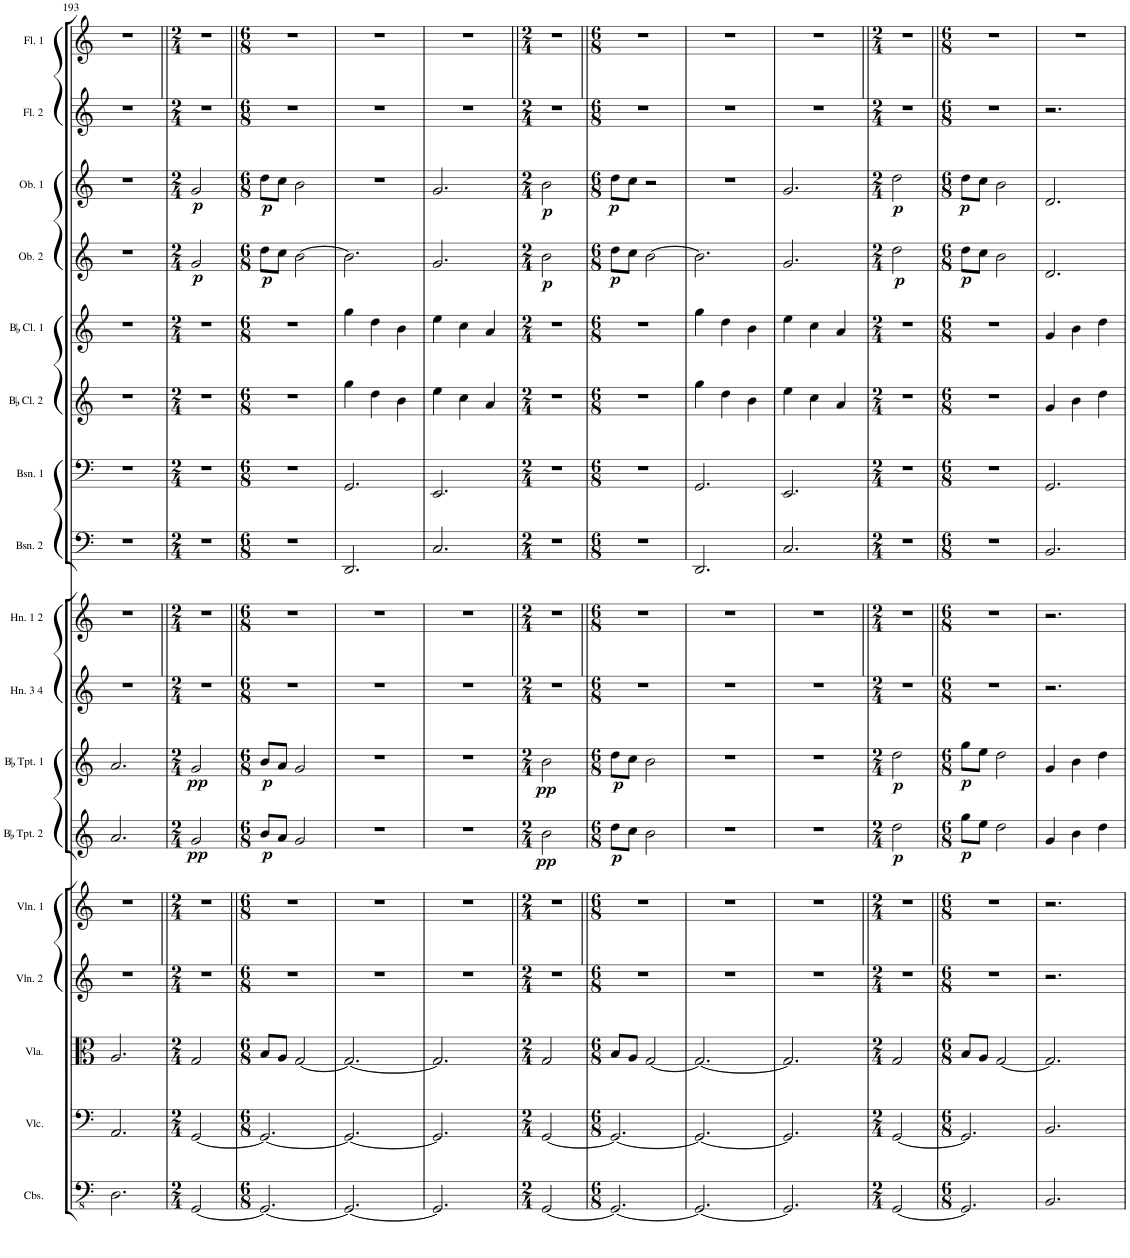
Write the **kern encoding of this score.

**kern	**kern	**kern	**kern	**kern	**kern	**dynam	**kern	**dynam	**kern	**kern	**kern	**kern	**kern	**kern	**kern	**dynam	**kern	**dynam	**kern	**kern
*part17	*part16	*part15	*part14	*part13	*part12	*part12	*part11	*part11	*part10	*part9	*part8	*part7	*part6	*part5	*part4	*part4	*part3	*part3	*part2	*part1
*staff17	*staff16	*staff15	*staff14	*staff13	*staff12	*staff12	*staff11	*staff11	*staff10	*staff9	*staff8	*staff7	*staff6	*staff5	*staff4	*staff4	*staff3	*staff3	*staff2	*staff1
*I"Contrabass	*I"Violoncello	*I"Viola	*I"Violin 2	*I"Violin 1	*I"BaccidentalFlat Trumpet 2	*	*I"BaccidentalFlat Trumpet 1	*	*I"Horn 3 4	*I"Horn 1 2	*I"Bassoon 2	*I"Bassoon 1	*I"BaccidentalFlat Clarinet 2	*I"BaccidentalFlat Clarinet 1	*I"Oboe 2	*	*I"Oboe 1	*	*I"Flute 2	*I"Flute 1
*I'Cbs.	*I'Vlc.	*I'Vla.	*I'Vln. 2	*I'Vln. 1	*I'BaccidentalFlat Tpt. 2	*	*I'BaccidentalFlat Tpt. 1	*	*I'Hn. 3 4	*I'Hn. 1 2	*I'Bsn. 2	*I'Bsn. 1	*I'BaccidentalFlat Cl. 2	*I'BaccidentalFlat Cl. 1	*I'Ob. 2	*	*I'Ob. 1	*	*I'Fl. 2	*I'Fl. 1
!!LO:PB:g=z
*clefFv4	*clefF4	*clefC3	*clefG2	*clefG2	*clefG2	*	*clefG2	*	*clefG2	*clefG2	*clefF4	*clefF4	*clefG2	*clefG2	*clefG2	*	*clefG2	*	*clefG2	*clefG2
*	*	*	*	*	*ITrd1c2	*	*	*	*	*ITrd4c7	*	*	*ITrd1c2	*ITrd1c2	*	*	*	*	*	*
*k[]	*k[]	*k[]	*k[]	*k[]	*k[]	*	*k[]	*	*k[]	*k[]	*k[]	*k[]	*k[]	*k[]	*k[]	*	*k[]	*	*k[]	*k[]
*M6/8	*M6/8	*M6/8	*M6/8	*M6/8	*M6/8	*	*M6/8	*	*M6/8	*M6/8	*M6/8	*M6/8	*M6/8	*M6/8	*M6/8	*	*M6/8	*	*M6/8	*M6/8
=193	=193	=193	=193	=193	=193	=193	=193	=193	=193	=193	=193	=193	=193	=193	=193	=193	=193	=193	=193	=193
2.DD\	2.AA/	2.A/	2.r	2.r	2.a/	.	2.a/	.	2.r	2.r	2.r	2.r	2.r	2.r	2.r	.	2.r	.	2.r	2.r
=194||	=194||	=194||	=194||	=194||	=194||	=194||	=194||	=194||	=194||	=194||	=194||	=194||	=194||	=194||	=194||	=194||	=194||	=194||	=194||	=194||
*M2/4	*M2/4	*M2/4	*M2/4	*M2/4	*M2/4	*	*M2/4	*	*M2/4	*M2/4	*M2/4	*M2/4	*M2/4	*M2/4	*M2/4	*	*M2/4	*	*M2/4	*M2/4
!	!	!	!	!	!	!LO:DY:b	!	!LO:DY:b	!	!	!	!	!	!	!	!LO:DY:b	!	!LO:DY:b	!	!
[2GGG/	[2GG/	2G/	2r	2r	2g/	pp	2g/	pp	2r	2r	2r	2r	2r	2r	2g/	p	2g/	p	2r	2r
=195||	=195||	=195||	=195||	=195||	=195||	=195||	=195||	=195||	=195||	=195||	=195||	=195||	=195||	=195||	=195||	=195||	=195||	=195||	=195||	=195||
*M6/8	*M6/8	*M6/8	*M6/8	*M6/8	*M6/8	*	*M6/8	*	*M6/8	*M6/8	*M6/8	*M6/8	*M6/8	*M6/8	*M6/8	*	*M6/8	*	*M6/8	*M6/8
!	!	!	!	!	!	!LO:DY:b	!	!LO:DY:b	!	!	!	!	!	!	!	!LO:DY:b	!	!LO:DY:b	!	!
2.GGG/_	2.GG/_	8B/L	2.r	2.r	8b/L	p	8b/L	p	2.r	2.r	2.r	2.r	2.r	2.r	8dd\L	p	8dd\L	p	2.r	2.r
.	.	8A/J	.	.	8a/J	.	8a/J	.	.	.	.	.	.	.	8cc\J	.	8cc\J	.	.	.
.	.	[2G/	.	.	2g/	.	2g/	.	.	.	.	.	.	.	[2b\	.	2b\	.	.	.
=196	=196	=196	=196	=196	=196	=196	=196	=196	=196	=196	=196	=196	=196	=196	=196	=196	=196	=196	=196	=196
2.GGG/_	2.GG/_	2.G/_	2.r	2.r	2.r	.	2.r	.	2.r	2.r	2.DD/	2.GG/	4gg\	4gg\	2.b\]	.	2.r	.	2.r	2.r
.	.	.	.	.	.	.	.	.	.	.	.	.	4dd\	4dd\	.	.	.	.	.	.
.	.	.	.	.	.	.	.	.	.	.	.	.	4b\	4b\	.	.	.	.	.	.
=197	=197	=197	=197	=197	=197	=197	=197	=197	=197	=197	=197	=197	=197	=197	=197	=197	=197	=197	=197	=197
2.GGG/]	2.GG/]	2.G/]	2.r	2.r	2.r	.	2.r	.	2.r	2.r	2.C/	2.EE/	4ee\	4ee\	2.g/	.	2.g/	.	2.r	2.r
.	.	.	.	.	.	.	.	.	.	.	.	.	4cc\	4cc\	.	.	.	.	.	.
.	.	.	.	.	.	.	.	.	.	.	.	.	4a/	4a/	.	.	.	.	.	.
=198||	=198||	=198||	=198||	=198||	=198||	=198||	=198||	=198||	=198||	=198||	=198||	=198||	=198||	=198||	=198||	=198||	=198||	=198||	=198||	=198||
*M2/4	*M2/4	*M2/4	*M2/4	*M2/4	*M2/4	*	*M2/4	*	*M2/4	*M2/4	*M2/4	*M2/4	*M2/4	*M2/4	*M2/4	*	*M2/4	*	*M2/4	*M2/4
!	!	!	!	!	!	!LO:DY:b	!	!LO:DY:b	!	!	!	!	!	!	!	!LO:DY:b	!	!LO:DY:b	!	!
[2GGG/	[2GG/	2G/	2r	2r	2b\	pp	2b\	pp	2r	2r	2r	2r	2r	2r	2b\	p	2b\	p	2r	2r
=199||	=199||	=199||	=199||	=199||	=199||	=199||	=199||	=199||	=199||	=199||	=199||	=199||	=199||	=199||	=199||	=199||	=199||	=199||	=199||	=199||
*M6/8	*M6/8	*M6/8	*M6/8	*M6/8	*M6/8	*	*M6/8	*	*M6/8	*M6/8	*M6/8	*M6/8	*M6/8	*M6/8	*M6/8	*	*M6/8	*	*M6/8	*M6/8
!	!	!	!	!	!	!LO:DY:b	!	!LO:DY:b	!	!	!	!	!	!	!	!LO:DY:b	!	!LO:DY:b	!	!
2.GGG/_	2.GG/_	8B/L	2.r	2.r	8dd\L	p	8dd\L	p	2.r	2.r	2.r	2.r	2.r	2.r	8dd\L	p	8dd\L	p	2.r	2.r
.	.	8A/J	.	.	8cc\J	.	8cc\J	.	.	.	.	.	.	.	8cc\J	.	8cc\J	.	.	.
.	.	[2G/	.	.	2b\	.	2b\	.	.	.	.	.	.	.	[2b\	.	2r	.	.	.
=200	=200	=200	=200	=200	=200	=200	=200	=200	=200	=200	=200	=200	=200	=200	=200	=200	=200	=200	=200	=200
2.GGG/_	2.GG/_	2.G/_	2.r	2.r	2.r	.	2.r	.	2.r	2.r	2.DD/	2.GG/	4gg\	4gg\	2.b\]	.	2.r	.	2.r	2.r
.	.	.	.	.	.	.	.	.	.	.	.	.	4dd\	4dd\	.	.	.	.	.	.
.	.	.	.	.	.	.	.	.	.	.	.	.	4b\	4b\	.	.	.	.	.	.
=201	=201	=201	=201	=201	=201	=201	=201	=201	=201	=201	=201	=201	=201	=201	=201	=201	=201	=201	=201	=201
2.GGG/]	2.GG/]	2.G/]	2.r	2.r	2.r	.	2.r	.	2.r	2.r	2.C/	2.EE/	4ee\	4ee\	2.g/	.	2.g/	.	2.r	2.r
.	.	.	.	.	.	.	.	.	.	.	.	.	4cc\	4cc\	.	.	.	.	.	.
.	.	.	.	.	.	.	.	.	.	.	.	.	4a/	4a/	.	.	.	.	.	.
=202||	=202||	=202||	=202||	=202||	=202||	=202||	=202||	=202||	=202||	=202||	=202||	=202||	=202||	=202||	=202||	=202||	=202||	=202||	=202||	=202||
*M2/4	*M2/4	*M2/4	*M2/4	*M2/4	*M2/4	*	*M2/4	*	*M2/4	*M2/4	*M2/4	*M2/4	*M2/4	*M2/4	*M2/4	*	*M2/4	*	*M2/4	*M2/4
!	!	!	!	!	!	!LO:DY:b	!	!LO:DY:b	!	!	!	!	!	!	!	!LO:DY:b	!	!LO:DY:b	!	!
[2GGG/	[2GG/	2G/	2r	2r	2dd\	p	2dd\	p	2r	2r	2r	2r	2r	2r	2dd\	p	2dd\	p	2r	2r
=203||	=203||	=203||	=203||	=203||	=203||	=203||	=203||	=203||	=203||	=203||	=203||	=203||	=203||	=203||	=203||	=203||	=203||	=203||	=203||	=203||
*M6/8	*M6/8	*M6/8	*M6/8	*M6/8	*M6/8	*	*M6/8	*	*M6/8	*M6/8	*M6/8	*M6/8	*M6/8	*M6/8	*M6/8	*	*M6/8	*	*M6/8	*M6/8
!	!	!	!	!	!	!LO:DY:b	!	!LO:DY:b	!	!	!	!	!	!	!	!LO:DY:b	!	!LO:DY:b	!	!
2.GGG/]	2.GG/]	8B/L	2.r	2.r	8gg\L	p	8gg\L	p	2.r	2.r	2.r	2.r	2.r	2.r	8dd\L	p	8dd\L	p	2.r	2.r
.	.	8A/J	.	.	8ee\J	.	8ee\J	.	.	.	.	.	.	.	8cc\J	.	8cc\J	.	.	.
.	.	[2G/	.	.	2dd\	.	2dd\	.	.	.	.	.	.	.	2b\	.	2b\	.	.	.
=204	=204	=204	=204	=204	=204	=204	=204	=204	=204	=204	=204	=204	=204	=204	=204	=204	=204	=204	=204	=204
2.BBB/	2.BB/	2.G/]	2.r	2.r	4g/	.	4g/	.	2.r	2.r	2.BB/	2.GG/	4g/	4g/	2.d/	.	2.d/	.	2.r	2.r
.	.	.	.	.	4b\	.	4b\	.	.	.	.	.	4b\	4b\	.	.	.	.	.	.
.	.	.	.	.	4dd\	.	4dd\	.	.	.	.	.	4dd\	4dd\	.	.	.	.	.	.
=	=	=	=	=	=	=	=	=	=	=	=	=	=	=	=	=	=	=	=	=
*-	*-	*-	*-	*-	*-	*-	*-	*-	*-	*-	*-	*-	*-	*-	*-	*-	*-	*-	*-	*-
